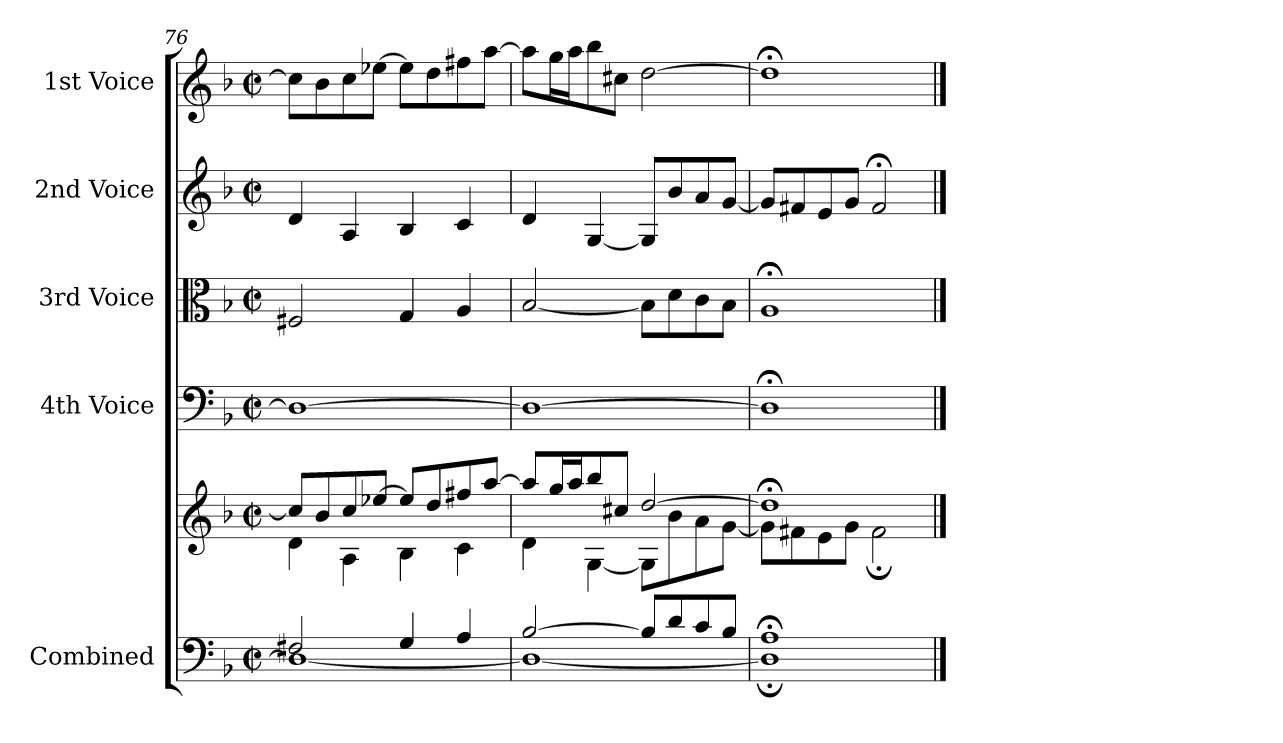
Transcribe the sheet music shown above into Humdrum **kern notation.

**kern	**kern	**kern	**kern	**kern	**kern
*part5	*part5	*part4	*part3	*part2	*part1
*staff6	*staff5	*staff4	*staff3	*staff2	*staff1
*I"Combined	*	*I"4th Voice	*I"3rd Voice	*I"2nd Voice	*I"1st Voice
*clefF4	*clefG2	*clefF4	*clefC3	*clefG2	*clefG2
*k[b-]	*k[b-]	*k[b-]	*k[b-]	*k[b-]	*k[b-]
*M2/2	*M2/2	*M2/2	*M2/2	*M2/2	*M2/2
*met(c|)	*met(c|)	*met(c|)	*met(c|)	*met(c|)	*met(c|)
=76	=76	=76	=76	=76	=76
*^	*^	*	*	*	*
2F#X/	1D_	8cc/L]	4d\	1D_	2F#X/	4d/	8cc\L]
.	.	8b-/	.	.	.	.	8b-\
.	.	8cc/	4A\	.	.	4A/	8cc\
.	.	[8ee-X/J	.	.	.	.	[8ee-X\J
4G/	.	8ee-/L]	4B-\	.	4G/	4B-/	8ee-\L]
.	.	8dd/	.	.	.	.	8dd\
4A/	.	8ff#X/	4c\	.	4A/	4c/	8ff#X\
.	.	[8aa/J	.	.	.	.	[8aa\J
=77	=77	=77	=77	=77	=77	=77	=77
*	*	*	*	*	*	*	*MM80
[2B-/	1D_	8aa/L]	4d\	1D_	[2B-/	4d/	8aa\L]
.	.	16gg/L	.	.	.	.	16gg\L
.	.	16aa/J	.	.	.	.	16aa\J
.	.	8bb-/	[4G\	.	.	[4G/	8bb-\
.	.	8cc#X/J	.	.	.	.	8cc#X\J
*	*	*	*	*	*	*	*MM70
8B-/L]	.	[2dd/	8G\L]	.	8B-\L]	8G/L]	[2dd\
8d/	.	.	8b-\	.	8d\	8b-/	.
8c/	.	.	8a\	.	8c\	8a/	.
8B-/J	.	.	[8g\J	.	8B-\J	[8g/J	.
=78	=78	=78	=78	=78	=78	=78	=78
*	*	*	*	*	*	*	*MM60
1A;<	1D;]	1dd;<]	8g\L]	1D;<]	1A;<	8g/L]	1dd;<]
.	.	.	8f#X\	.	.	8f#X/	.
.	.	.	8e\	.	.	8e/	.
.	.	.	8g\J	.	.	8g/J	.
.	.	.	2f#;\	.	.	2f#;</	.
*v	*v	*	*	*	*	*	*
*	*v	*v	*	*	*	*
==	==	==	==	==	==
*-	*-	*-	*-	*-	*-
